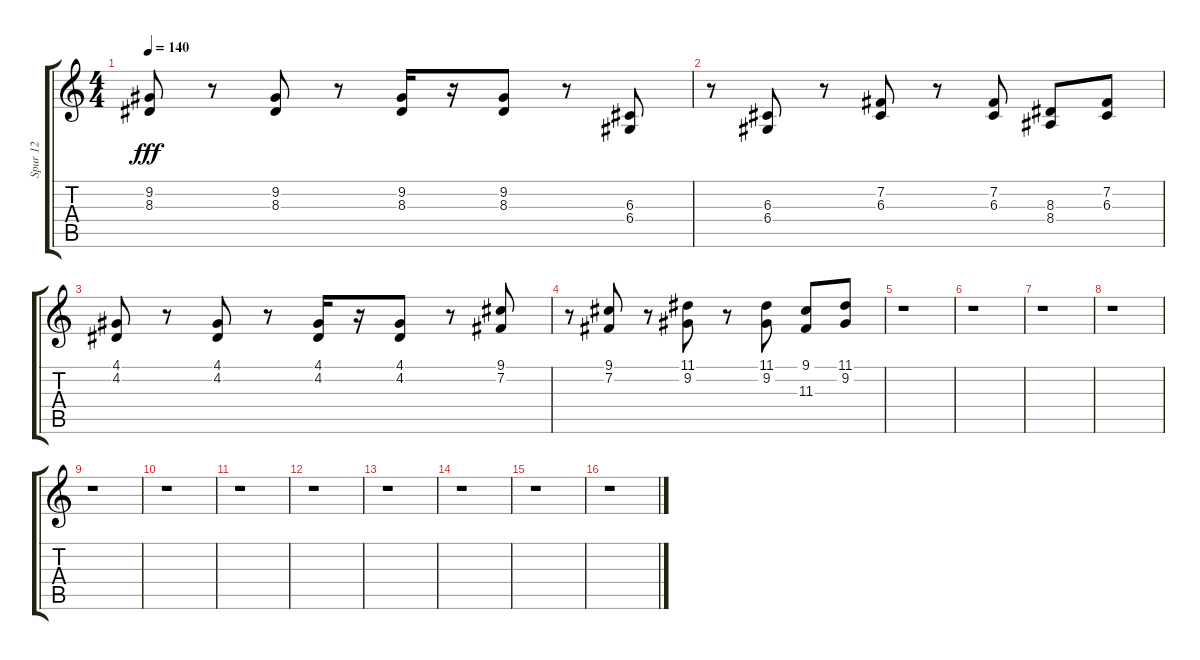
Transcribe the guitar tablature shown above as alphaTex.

\track ("Spur 12" "Spur 12") {instrument orchestrahit}
\staff {score tabs}
\tuning (E4 B3 G3 D3 A2 E2) {hide}
\ts (4 4)
\tempo 140
\clef g2
\ks c
(9.2 8.3).8{dy fff} r.8 (9.2 8.3).8 r.8 (9.2 8.3).16 r.16 (9.2 8.3).8 r.8 (6.3 6.4).8 |
r.8 (6.3 6.4).8 r.8 (7.2 6.3).8 r.8 (7.2 6.3).8 (8.3 8.4).8 (7.2 6.3).8 |
(4.1 4.2).8 r.8 (4.1 4.2).8 r.8 (4.1 4.2).16 r.16 (4.1 4.2).8 r.8 (9.1 7.2).8 |
r.8 (9.1 7.2).8 r.8 (11.1 9.2).8 r.8 (11.1 9.2).8 (9.1 11.3).8 (11.1 9.2).8 |
r.1 |
r.1 |
r.1 |
r.1 |
r.1 |
r.1 |
r.1 |
r.1 |
r.1 |
r.1 |
r.1 |
r.1
